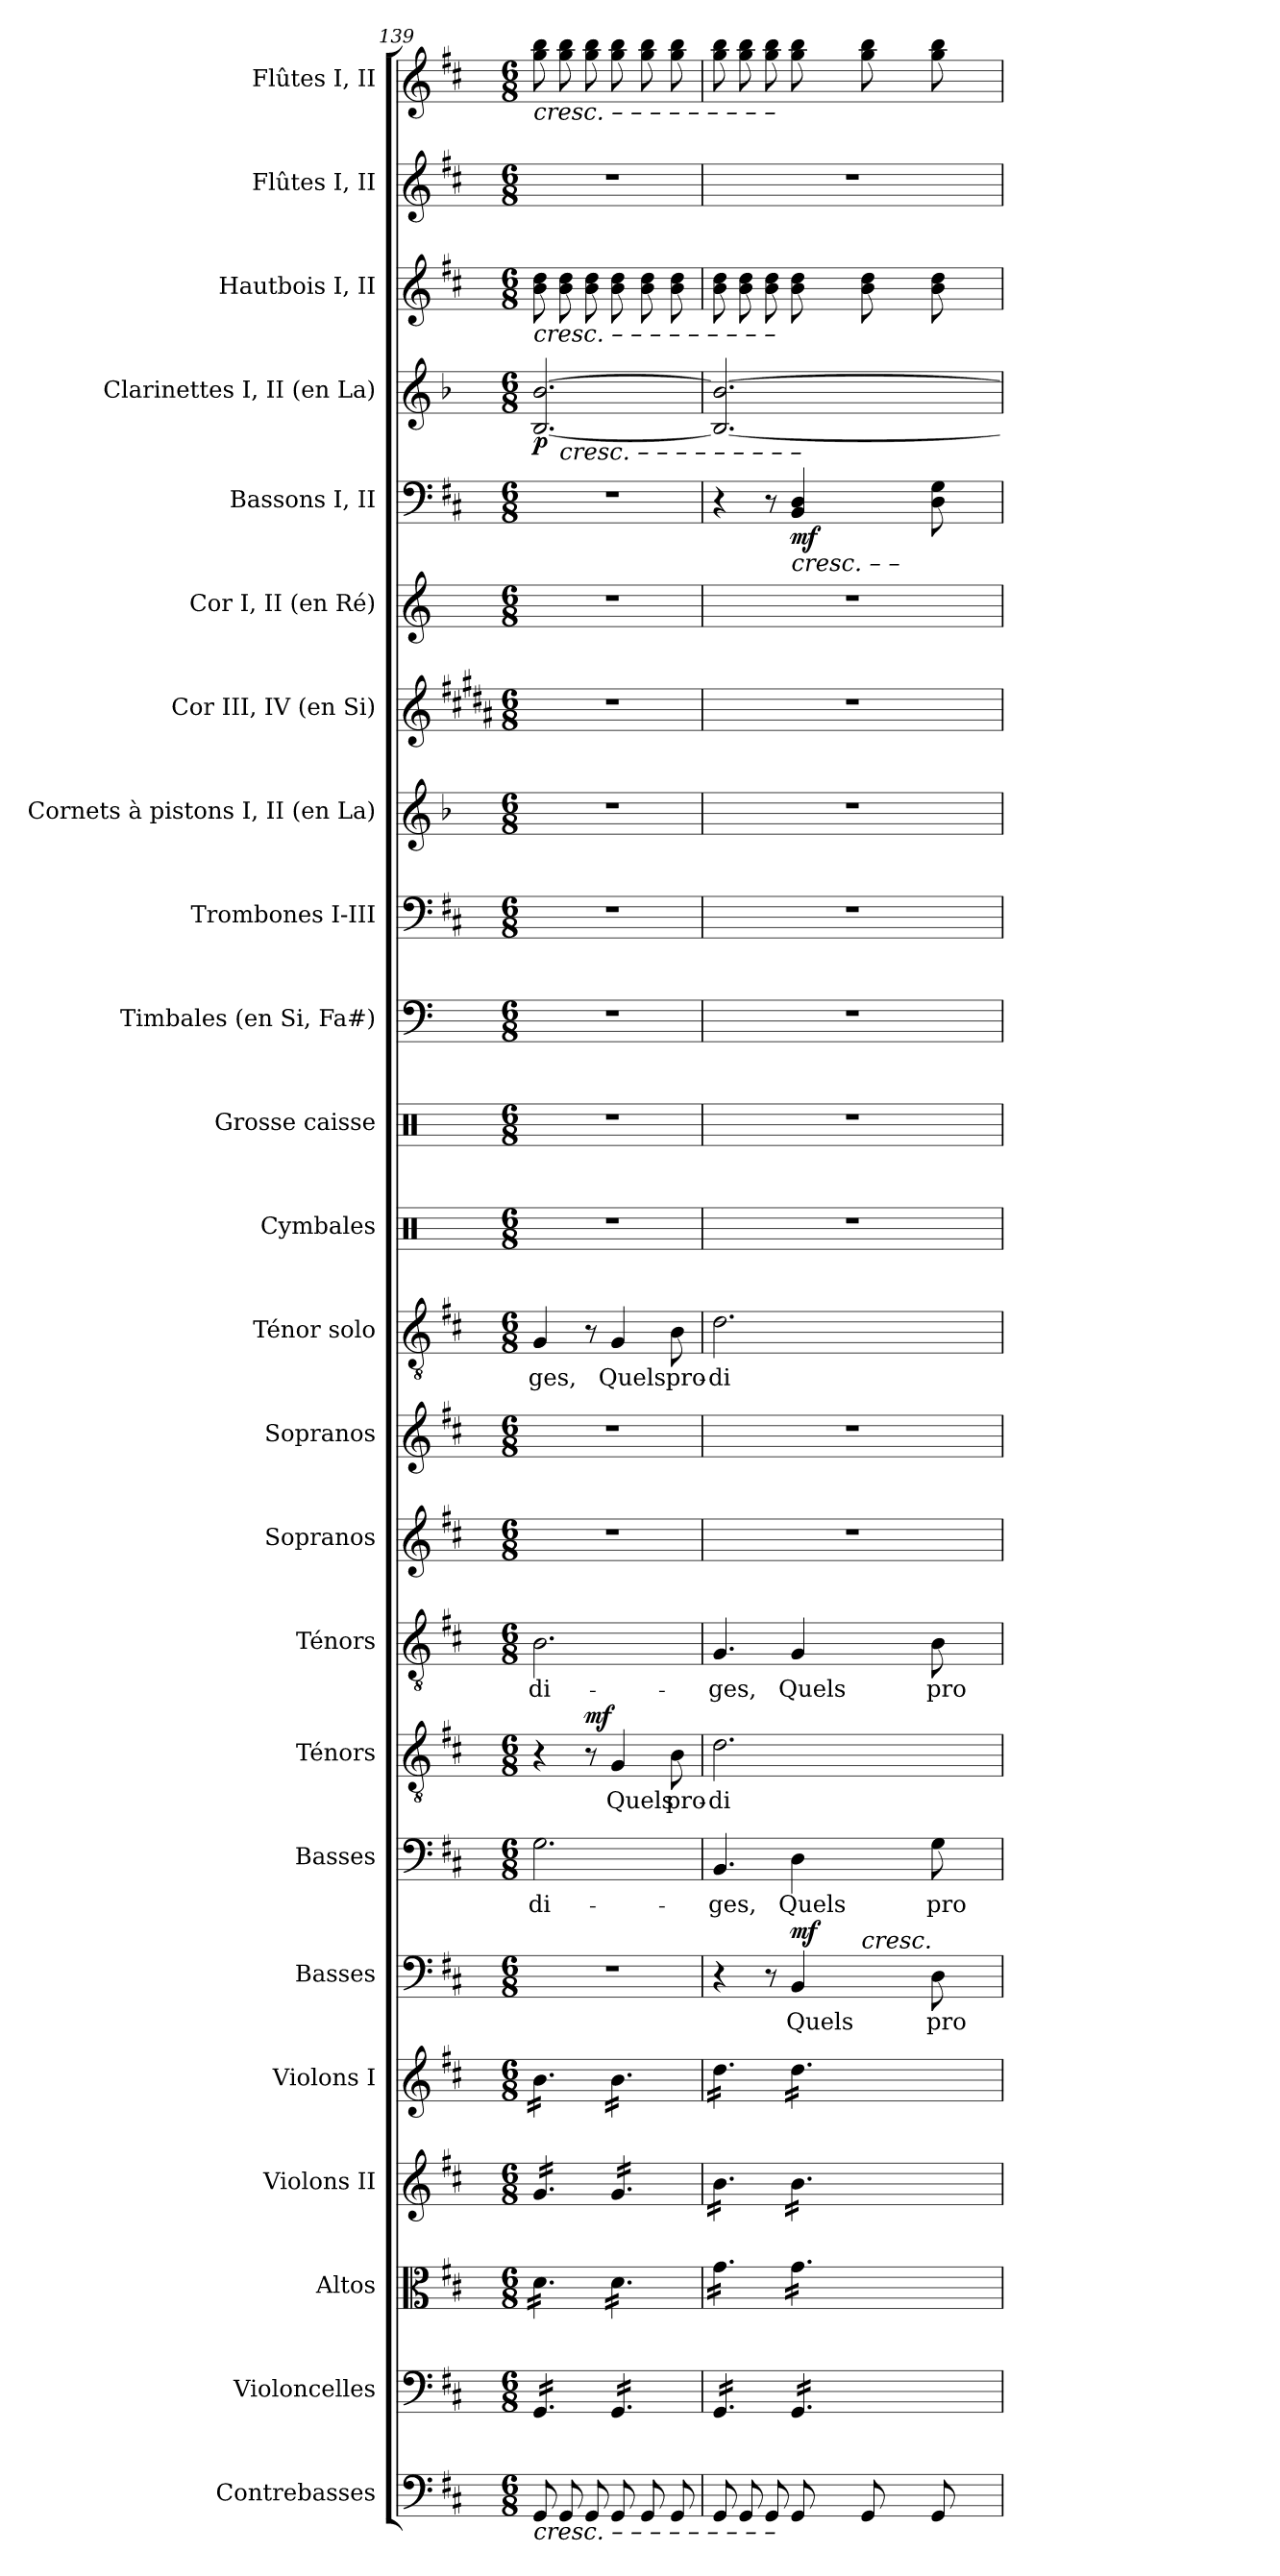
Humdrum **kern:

**kern	**kern	**kern	**kern	**kern	**kern	**text	**dynam	**kern	**text	**kern	**text	**dynam	**kern	**text	**kern	**kern	**kern	**text	**kern	**kern	**kern	**kern	**kern	**kern	**kern	**kern	**dynam	**kern	**dynam	**kern	**kern	**kern
*part24	*part23	*part22	*part21	*part20	*part19	*part19	*part19	*part18	*part18	*part17	*part17	*part17	*part16	*part16	*part15	*part14	*part13	*part13	*part12	*part11	*part10	*part9	*part8	*part7	*part6	*part5	*part5	*part4	*part4	*part3	*part2	*part1
*staff24	*staff23	*staff22	*staff21	*staff20	*staff19	*staff19	*staff19	*staff18	*staff18	*staff17	*staff17	*staff17	*staff16	*staff16	*staff15	*staff14	*staff13	*staff13	*staff12	*staff11	*staff10	*staff9	*staff8	*staff7	*staff6	*staff5	*staff5	*staff4	*staff4	*staff3	*staff2	*staff1
*I"Contrebasses	*I"Violoncelles	*I"Altos	*I"Violons II	*I"Violons I	*I"Basses	*	*	*I"Basses	*	*I"Ténors	*	*	*I"Ténors	*	*I"Sopranos	*I"Sopranos	*I"Ténor solo	*	*I"Cymbales	*I"Grosse caisse	*I"Timbales (en Si, Fa#)	*I"Trombones I-III	*I"Cornets à pistons I, II (en La)	*I"Cor III, IV (en Si)	*I"Cor I, II (en Ré)	*I"Bassons I, II	*	*I"Clarinettes I, II (en La)	*	*I"Hautbois I, II	*I"Flûtes I, II	*I"Flûtes I, II
*I'Cb.	*I'Vlles	*I'Altos	*I'Vns II	*I'Vns I	*I'Basses	*	*	*I'Basses	*	*I'Tén.	*	*	*I'Tén.	*	*I'Sopr.	*I'Sopr.	*I'Tén. solo	*	*I'Cym.	*I'G. c.	*I'Timb.	*I'Trb.	*I'C.à p. (La)	*I'Cor (Si)	*I'Cor (Ré)	*I'Bns	*	*I'Cl. (La)	*	*I'Hb.	*I'Fl.	*I'Fl.
*clefF4	*clefF4	*clefC3	*clefG2	*clefG2	*clefF4	*	*	*clefF4	*	*clefGv2	*	*	*clefGv2	*	*clefG2	*clefG2	*clefGv2	*	*clefX	*clefX	*clefF4	*clefF4	*clefG2	*clefG2	*clefG2	*clefF4	*	*clefG2	*	*clefG2	*clefG2	*clefG2
*ITrd7c12	*	*	*	*	*	*	*	*	*	*ITrd7c12	*	*	*ITrd7c12	*	*	*	*ITrd7c12	*	*	*	*	*	*ITrd2c3	*ITrd8c13	*ITrd6c10	*	*	*ITrd2c3	*	*	*	*
*k[f#c#]	*k[f#c#]	*k[f#c#]	*k[f#c#]	*k[f#c#]	*k[f#c#]	*	*	*k[f#c#]	*	*k[f#c#]	*	*	*k[f#c#]	*	*k[f#c#]	*k[f#c#]	*k[f#c#]	*	*k[]	*k[]	*k[]	*k[f#c#]	*k[f#c#]	*k[f#c#g#d#a#]	*k[f#c#]	*k[f#c#]	*	*k[f#c#]	*	*k[f#c#]	*k[f#c#]	*k[f#c#]
*D:	*D:	*D:	*D:	*D:	*D:	*	*	*D:	*	*D:	*	*	*D:	*	*D:	*D:	*D:	*	*C:	*C:	*C:	*D:	*D:	*B:	*D:	*D:	*	*D:	*	*D:	*D:	*D:
*M6/8	*M6/8	*M6/8	*M6/8	*M6/8	*M6/8	*	*	*M6/8	*	*M6/8	*	*	*M6/8	*	*M6/8	*M6/8	*M6/8	*	*M6/8	*M6/8	*M6/8	*M6/8	*M6/8	*M6/8	*M6/8	*M6/8	*	*M6/8	*	*M6/8	*M6/8	*M6/8
=139	=139	=139	=139	=139	=139	=139	=139	=139	=139	=139	=139	=139	=139	=139	=139	=139	=139	=139	=139	=139	=139	=139	=139	=139	=139	=139	=139	=139	=139	=139	=139	=139
!	!	!	!	!	!LO:N:vis=1	!	!	!	!	!	!	!	!	!	!	!	!	!	!	!	!	!	!	!	!	!	!	!	!	!	!	!
!	!	!	!	!	!	!	!	!	!LO:LY:b:color=#000000	!	!	!	!	!	!	!	!	!	!	!	!	!	!	!	!	!	!	!	!	!	!	!
!	!	!	!	!	!	!	!	!	!	!	!	!	!	!LO:LY:b:color=#000000	!LO:N:vis=1	!LO:N:vis=1	!	!	!	!	!	!	!	!	!	!	!	!	!	!	!	!
!	!	!	!	!	!	!	!	!	!	!	!	!	!	!	!	!	!	!	!	!	!	!	!	!	!	!	!	!	!	!	!	!LO:TX:b:i:t=cresc.   –        –        –       –       –       –       –       –       –
!	!	!	!	!	!	!	!	!	!	!	!	!	!	!	!	!	!	!	!	!	!	!	!	!	!	!	!	!	!	!LO:TX:b:i:t=cresc.   –        –        –       –       –       –       –       –       –	!	!
!	!	!	!	!LO:TX:b:i:t=cresc.   –        –        –       –       –       –       –       –       –	!	!	!	!	!	!	!	!	!	!	!	!	!	!	!	!	!	!	!	!	!	!	!	!	!	!	!	!
!	!	!	!LO:TX:b:i:t=cresc.   –        –        –       –       –       –       –       –       –	!	!	!	!	!	!	!	!	!	!	!	!	!	!	!	!	!	!	!	!	!	!	!	!	!	!	!	!	!
!	!	!LO:TX:b:i:t=cresc.   –        –        –       –       –       –       –       –       –	!	!	!	!	!	!	!	!	!	!	!	!	!	!	!	!	!	!	!	!	!	!	!	!	!	!	!	!	!	!
!	!LO:TX:b:i:t=cresc.   –        –        –       –       –       –       –       –       –	!	!	!	!	!	!	!	!	!	!	!	!	!	!	!	!	!	!	!	!	!	!	!	!	!	!	!	!	!	!	!
!LO:TX:b:i:t=cresc.   –        –        –       –       –       –       –       –       –	!	!	!	!	!	!	!	!	!	!	!	!	!	!	!	!	!	!	!	!	!	!	!	!	!	!	!	!	!	!	!	!
!	!	!	!	!	!	!	!	!	!	!	!	!	!	!	!	!	!	!LO:LY:b:color=#000000	!LO:N:vis=1	!LO:N:vis=1	!LO:N:vis=1	!LO:N:vis=1	!LO:N:vis=1	!LO:N:vis=1	!LO:N:vis=1	!LO:N:vis=1	!	!	!	!	!LO:N:vis=1	!
*	*	*	*	*	*	*	*	*	*	*	*	*	*	*	*	*	*	*	*	*	*	*	*	*	*	*	*	*^	*	*	*	*
*	*tremolo	*	*	*	*	*	*	*	*	*	*	*	*	*	*	*	*	*	*	*	*	*	*	*	*	*	*	*	*	*	*	*	*
*	*	*tremolo	*	*	*	*	*	*	*	*	*	*	*	*	*	*	*	*	*	*	*	*	*	*	*	*	*	*	*	*	*	*	*
*	*	*	*tremolo	*	*	*	*	*	*	*	*	*	*	*	*	*	*	*	*	*	*	*	*	*	*	*	*	*	*	*	*	*	*
*	*	*	*	*tremolo	*	*	*	*	*	*	*	*	*	*	*	*	*	*	*	*	*	*	*	*	*	*	*	*	*	*	*	*	*
8GGGi/	16GGi/LL	16di\LL	16gi/LL	16bi\LL	2.r	.	.	2.Gi\	-di-	4r	.	.	2.BBi\	-di-	2.r	2.r	4GGi/	-ges,	2.r	2.r	2.r	2.r	2.r	2.r	2.r	2.r	.	[<2.Gi/ [>2.gi	8ryy	p	8bi\ 8ddi	2.r	8ggi\ 8bbi
.	16GGi/	16di\	16gi/	16bi\	.	.	.	.	.	.	.	.	.	.	.	.	.	.	.	.	.	.	.	.	.	.	.	.	.	.	.	.	.
!	!	!	!	!	!	!	!	!	!	!	!	!	!	!	!	!	!	!	!	!	!	!	!	!	!	!	!	!	!LO:TX:b:i:t=cresc. –        –        –       –       –       –       –       –       –	!	!	!	!
8GGGi/	16GGi/	16di\	16gi/	16bi\	.	.	.	.	.	.	.	.	.	.	.	.	.	.	.	.	.	.	.	.	.	.	.	.	2ryy	.	8bi\ 8ddi	.	8ggi\ 8bbi
.	16GGi/	16di\	16gi/	16bi\	.	.	.	.	.	.	.	.	.	.	.	.	.	.	.	.	.	.	.	.	.	.	.	.	.	.	.	.	.
8GGGi/	16GGi/	16di\	16gi/	16bi\	.	.	.	.	.	8r	.	mf	.	.	.	.	8r	.	.	.	.	.	.	.	.	.	.	.	.	.	8bi\ 8ddi	.	8ggi\ 8bbi
.	16GGi/JJ	16di\JJ	16gi/JJ	16bi\JJ	.	.	.	.	.	.	.	.	.	.	.	.	.	.	.	.	.	.	.	.	.	.	.	.	.	.	.	.	.
!	!	!	!	!	!	!	!	!	!	!	!LO:LY:b:color=#000000	!	!	!	!	!	!	!	!	!	!	!	!	!	!	!	!	!	!	!	!	!	!
!	!	!	!	!	!	!	!	!	!	!	!	!	!	!	!	!	!	!LO:LY:b:color=#000000	!	!	!	!	!	!	!	!	!	!	!	!	!	!	!
8GGGi/	16GGi/LL	16di\LL	16gi/LL	16bi\LL	.	.	.	.	.	4GGi/	Quels	.	.	.	.	.	4GGi/	Quels	.	.	.	.	.	.	.	.	.	.	.	.	8bi\ 8ddi	.	8ggi\ 8bbi
.	16GGi/	16di\	16gi/	16bi\	.	.	.	.	.	.	.	.	.	.	.	.	.	.	.	.	.	.	.	.	.	.	.	.	.	.	.	.	.
8GGGi/	16GGi/	16di\	16gi/	16bi\	.	.	.	.	.	.	.	.	.	.	.	.	.	.	.	.	.	.	.	.	.	.	.	.	.	.	8bi\ 8ddi	.	8ggi\ 8bbi
.	16GGi/	16di\	16gi/	16bi\	.	.	.	.	.	.	.	.	.	.	.	.	.	.	.	.	.	.	.	.	.	.	.	.	.	.	.	.	.
!	!	!	!	!	!	!	!	!	!	!	!LO:LY:b:color=#000000	!	!	!	!	!	!	!	!	!	!	!	!	!	!	!	!	!	!	!	!	!	!
!	!	!	!	!	!	!	!	!	!	!	!	!	!	!	!	!	!	!LO:LY:b:color=#000000	!	!	!	!	!	!	!	!	!	!	!	!	!	!	!
8GGGi/	16GGi/	16di\	16gi/	16bi\	.	.	.	.	.	8BBi\	pro-	.	.	.	.	.	8BBi\	pro-	.	.	.	.	.	.	.	.	.	.	8ryy	.	8bi\ 8ddi	.	8ggi\ 8bbi
.	16GGi/JJ	16di\JJ	16gi/JJ	16bi\JJ	.	.	.	.	.	.	.	.	.	.	.	.	.	.	.	.	.	.	.	.	.	.	.	.	.	.	.	.	.
*	*	*	*	*	*	*	*	*	*	*	*	*	*	*	*	*	*	*	*	*	*	*	*	*	*	*	*	*v	*v	*	*	*	*
=140	=140	=140	=140	=140	=140	=140	=140	=140	=140	=140	=140	=140	=140	=140	=140	=140	=140	=140	=140	=140	=140	=140	=140	=140	=140	=140	=140	=140	=140	=140	=140	=140
*	*	*	*	*	*	*	*	*	*	*	*	*	*	*	*	*	*	*	*	*	*	*	*	*	*	*	*	*^	*	*	*	*
!	!	!	!	!	!	!	!	!	!LO:LY:b:color=#000000	!	!	!	!	!	!	!	!	!	!	!	!	!	!	!	!	!	!	!	!	!	!	!	!
*	*	*	*	*	*	*	*	*	*	*	*	*	*	*	*	*	*	*	*	*	*	*	*	*	*	*	*	*v	*v	*	*	*	*
*	*	*	*	*	*	*	*	*	*	*	*	*	*	*	*	*	*	*	*	*	*	*	*	*	*	*	*	*^	*	*	*	*
!	!	!	!	!	!	!	!	!	!	!	!LO:LY:b:color=#000000	!	!	!	!	!	!	!	!	!	!	!	!	!	!	!	!	!	!	!	!	!	!
*	*	*	*	*	*	*	*	*	*	*	*	*	*	*	*	*	*	*	*	*	*	*	*	*	*	*	*	*v	*v	*	*	*	*
*	*	*	*	*	*	*	*	*	*	*	*	*	*	*	*	*	*	*	*	*	*	*	*	*	*	*	*	*^	*	*	*	*
!	!	!	!	!	!	!	!	!	!	!	!	!	!	!LO:LY:b:color=#000000	!LO:N:vis=1	!LO:N:vis=1	!	!	!	!	!	!	!	!	!	!	!	!	!	!	!	!	!
*	*	*	*	*	*	*	*	*	*	*	*	*	*	*	*	*	*	*	*	*	*	*	*	*	*	*	*	*v	*v	*	*	*	*
*	*	*	*	*	*	*	*	*	*	*	*	*	*	*	*	*	*	*	*	*	*	*	*	*	*	*	*	*^	*	*	*	*
!	!	!	!	!	!	!	!	!	!	!	!	!	!	!	!	!	!	!LO:LY:b:color=#000000	!LO:N:vis=1	!LO:N:vis=1	!LO:N:vis=1	!LO:N:vis=1	!LO:N:vis=1	!LO:N:vis=1	!LO:N:vis=1	!	!	!	!	!	!	!LO:N:vis=1	!
*	*	*	*	*	*^	*	*	*	*	*	*	*	*	*	*	*	*	*	*	*	*	*	*	*	*	*	*	*v	*v	*	*	*	*
8GGGi/	16GGi/LL	16gi\LL	16bi\LL	16ddi\LL	4r	2ryy	.	.	4.BBi/	-ges,	2.Di\	-di-	.	4.GGi/	-ges,	2.r	2.r	2.Di\	-di-	2.r	2.r	2.r	2.r	2.r	2.r	2.r	4r	.	2.Gi/_< 2.gi_>	.	8bi\ 8ddi	2.r	8ggi\ 8bbi
.	16GGi/	16gi\	16bi\	16ddi\	.	.	.	.	.	.	.	.	.	.	.	.	.	.	.	.	.	.	.	.	.	.	.	.	.	.	.	.	.
8GGGi/	16GGi/	16gi\	16bi\	16ddi\	.	.	.	.	.	.	.	.	.	.	.	.	.	.	.	.	.	.	.	.	.	.	.	.	.	.	8bi\ 8ddi	.	8ggi\ 8bbi
.	16GGi/	16gi\	16bi\	16ddi\	.	.	.	.	.	.	.	.	.	.	.	.	.	.	.	.	.	.	.	.	.	.	.	.	.	.	.	.	.
8GGGi/	16GGi/	16gi\	16bi\	16ddi\	8r	.	.	.	.	.	.	.	.	.	.	.	.	.	.	.	.	.	.	.	.	.	8r	.	.	.	8bi\ 8ddi	.	8ggi\ 8bbi
.	16GGi/JJ	16gi\JJ	16bi\JJ	16ddi\JJ	.	.	.	.	.	.	.	.	.	.	.	.	.	.	.	.	.	.	.	.	.	.	.	.	.	.	.	.	.
!	!	!	!	!	!	!	!LO:LY:b:color=#000000	!	!	!	!	!	!	!	!	!	!	!	!	!	!	!	!	!	!	!	!	!	!	!	!	!	!
!	!	!	!	!	!	!	!	!	!	!LO:LY:b:color=#000000	!	!	!	!	!	!	!	!	!	!	!	!	!	!	!	!	!	!	!	!	!	!	!
!	!	!	!	!	!	!	!	!	!	!	!	!	!	!	!	!	!	!	!	!	!	!	!	!	!	!	!LO:TX:b:i:t=cresc.        –              –	!	!	!	!	!	!
!	!	!	!	!	!	!	!	!	!	!	!	!	!	!	!LO:LY:b:color=#000000	!	!	!	!	!	!	!	!	!	!	!	!	!	!	!	!	!	!
8GGGi/	16GGi/LL	16gi\LL	16bi\LL	16ddi\LL	4BBi/	.	Quels	mf	4Di\	Quels	.	.	.	4GGi/	Quels	.	.	.	.	.	.	.	.	.	.	.	4BBi/ 4Di	mf	.	.	8bi\ 8ddi	.	8ggi\ 8bbi
.	16GGi/	16gi\	16bi\	16ddi\	.	.	.	.	.	.	.	.	.	.	.	.	.	.	.	.	.	.	.	.	.	.	.	.	.	.	.	.	.
!	!	!	!	!	!	!LO:TX:a:i:t=cresc.	!	!	!	!	!	!	!	!	!	!	!	!	!	!	!	!	!	!	!	!	!	!	!	!	!	!	!
8GGGi/	16GGi/	16gi\	16bi\	16ddi\	.	4ryy	.	.	.	.	.	.	.	.	.	.	.	.	.	.	.	.	.	.	.	.	.	.	.	.	8bi\ 8ddi	.	8ggi\ 8bbi
.	16GGi/	16gi\	16bi\	16ddi\	.	.	.	.	.	.	.	.	.	.	.	.	.	.	.	.	.	.	.	.	.	.	.	.	.	.	.	.	.
!	!	!	!	!	!	!	!LO:LY:b:color=#000000	!	!	!	!	!	!	!	!	!	!	!	!	!	!	!	!	!	!	!	!	!	!	!	!	!	!
!	!	!	!	!	!	!	!	!	!	!LO:LY:b:color=#000000	!	!	!	!	!	!	!	!	!	!	!	!	!	!	!	!	!	!	!	!	!	!	!
!	!	!	!	!	!	!	!	!	!	!	!	!	!	!	!LO:LY:b:color=#000000	!	!	!	!	!	!	!	!	!	!	!	!	!	!	!	!	!	!
8GGGi/	16GGi/	16gi\	16bi\	16ddi\	8Di\	.	pro-	.	8Gi\	pro-	.	.	.	8BBi\	pro-	.	.	.	.	.	.	.	.	.	.	.	8Di\ 8Gi	.	.	.	8bi\ 8ddi	.	8ggi\ 8bbi
.	16GGi/JJ	16gi\JJ	16bi\JJ	16ddi\JJ	.	.	.	.	.	.	.	.	.	.	.	.	.	.	.	.	.	.	.	.	.	.	.	.	.	.	.	.	.
*	*	*	*	*Xtremolo	*	*	*	*	*	*	*	*	*	*	*	*	*	*	*	*	*	*	*	*	*	*	*	*	*	*	*	*	*
*	*	*	*Xtremolo	*	*	*	*	*	*	*	*	*	*	*	*	*	*	*	*	*	*	*	*	*	*	*	*	*	*	*	*	*	*
*	*	*Xtremolo	*	*	*	*	*	*	*	*	*	*	*	*	*	*	*	*	*	*	*	*	*	*	*	*	*	*	*	*	*	*	*
*	*Xtremolo	*	*	*	*	*	*	*	*	*	*	*	*	*	*	*	*	*	*	*	*	*	*	*	*	*	*	*	*	*	*	*	*
*	*	*	*	*	*v	*v	*	*	*	*	*	*	*	*	*	*	*	*	*	*	*	*	*	*	*	*	*	*	*	*	*	*	*
=	=	=	=	=	=	=	=	=	=	=	=	=	=	=	=	=	=	=	=	=	=	=	=	=	=	=	=	=	=	=	=	=
*-	*-	*-	*-	*-	*-	*-	*-	*-	*-	*-	*-	*-	*-	*-	*-	*-	*-	*-	*-	*-	*-	*-	*-	*-	*-	*-	*-	*-	*-	*-	*-	*-
